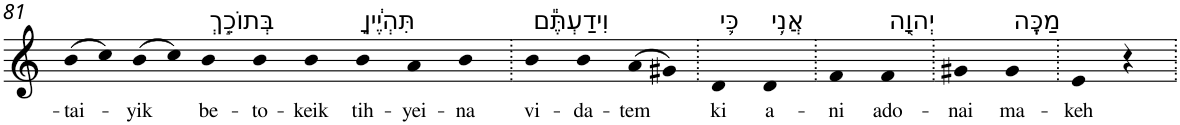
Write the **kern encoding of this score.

**kern	**text
*part1	*part1
*staff1	*staff1
*I"Piano	*
*I'Pno	*
!!LO:PB:g=z
*clefG2	*
*k[]	*
=81	=81
!	!LO:LY:b
(>8b	-tai-
8cc)	.
!	!LO:LY:b
(>8b	-yik
8cc)	.
!LO:TX:a:t=בְּתוֹכֵ֣ךְ	!
!	!LO:LY:b
4b	be-
!	!LO:LY:b
4b	-to-
!	!LO:LY:b
4b	-keik
!LO:TX:a:t=תִּהְיֶ֔יןָ	!
!	!LO:LY:b
4b	tih-
!	!LO:LY:b
4a	-yei-
!	!LO:LY:b
4b	-na
=82.	=82.
!LO:TX:a:t=וִידַעְתֶּ֕ם	!
!	!LO:LY:b
4b	vi-
!	!LO:LY:b
4b	-da-
!	!LO:LY:b
(>8a	-tem
8g#X)	.
=83.	=83.
!LO:TX:a:t=כִּ֛י	!
!	!LO:LY:b
4d	ki
!LO:TX:a:t=אֲנִ֥י	!
!	!LO:LY:b
4d	a-
=84.	=84.
!	!LO:LY:b
4f	-ni
!LO:TX:a:t=יְהוָ֖ה	!
!	!LO:LY:b
4f	ado-
=85.	=85.
!	!LO:LY:b
4g#X	-nai
!LO:TX:a:t=מַכֶּֽה	!
!	!LO:LY:b
4g#	ma-
=86.	=86.
!	!LO:LY:b
4e	-keh
4r	.
=.	=.
*-	*-
